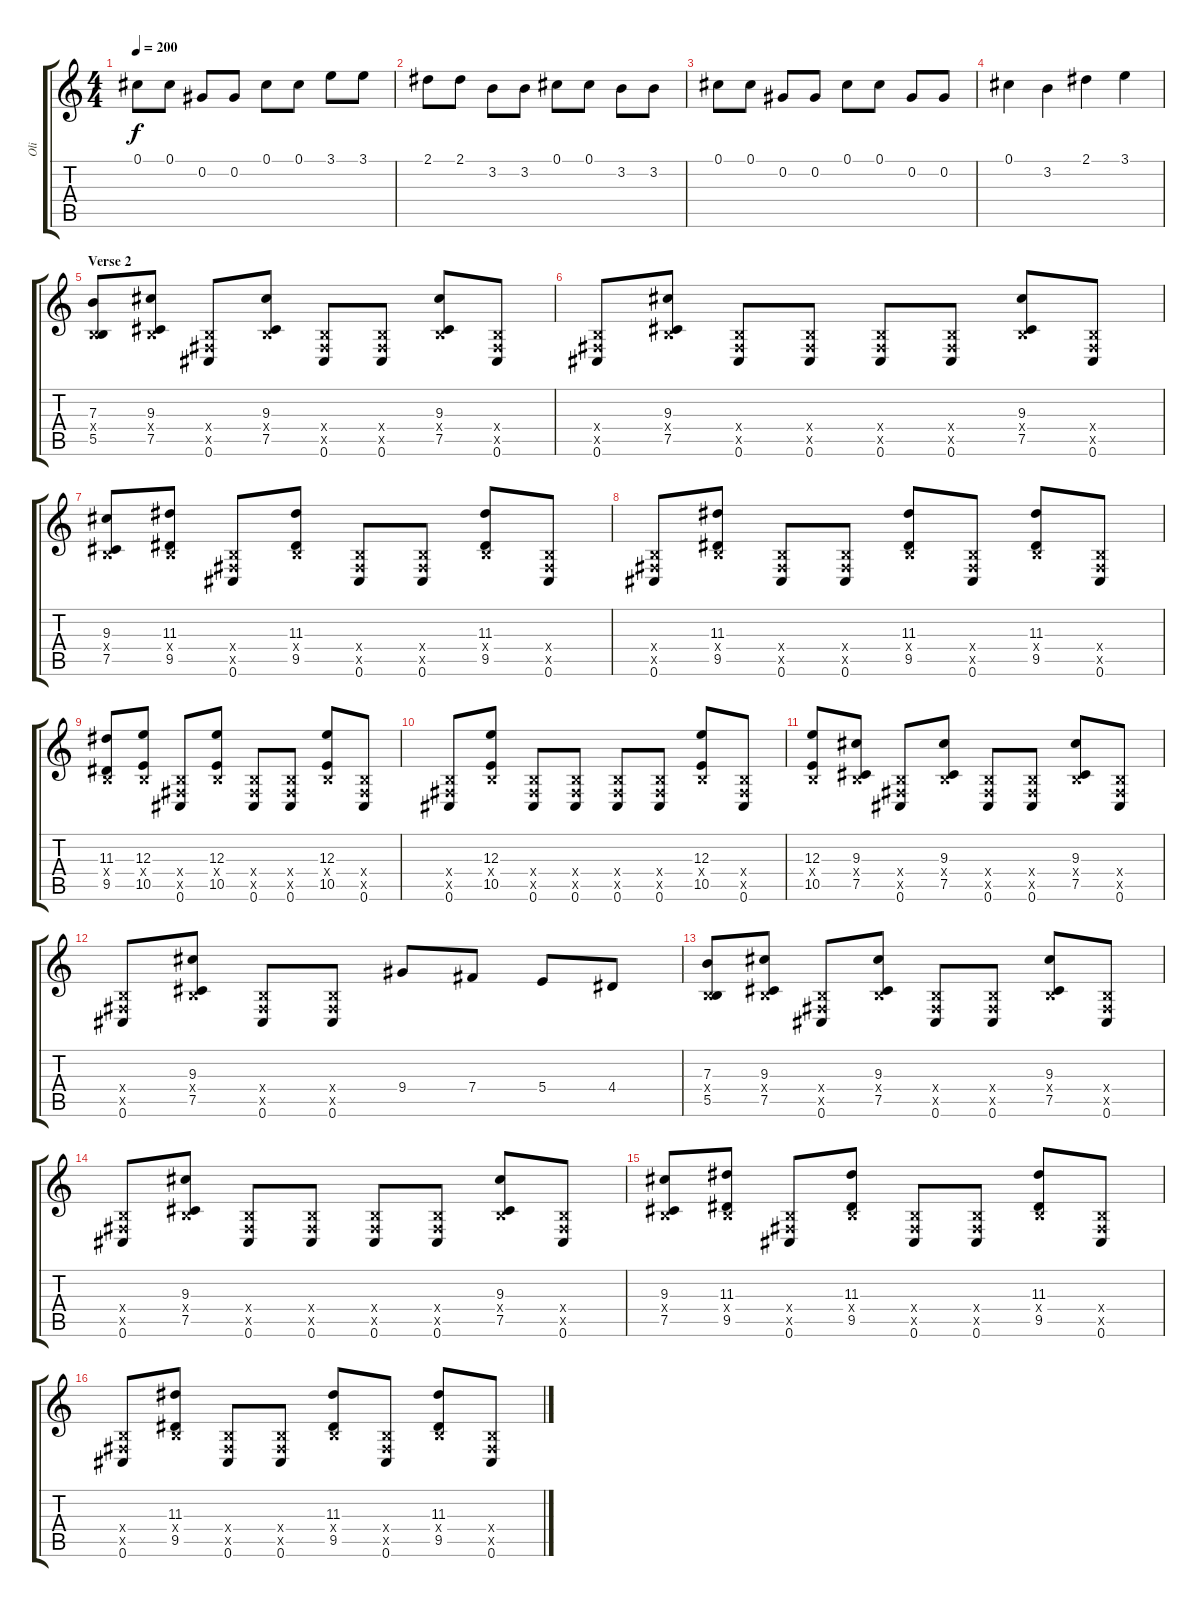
\track ("Oli" "Oli") {instrument acousticguitarsteel}
\staff {score tabs}
\tuning (Db4 Ab3 E3 B2 Gb2 Db2) {hide}
\ts (4 4)
\tempo 200
\clef g2
\ks c
0.1.8{dy f} 0.1.8 0.2.8 0.2.8 0.1.8 0.1.8 3.1.8 3.1.8 |
2.1.8 2.1.8 3.2.8 3.2.8 0.1.8 0.1.8 3.2.8 3.2.8 |
0.1.8 0.1.8 0.2.8 0.2.8 0.1.8 0.1.8 0.2.8 0.2.8 |
0.1.4 3.2.4 2.1.4 3.1.4 |
\section ("" "Verse 2")
(7.3 0.4{x} 5.5).8 (9.3 0.4{x} 7.5).8 (0.4{x} 0.5{x} 0.6).8 (9.3 0.4{x} 7.5).8 (0.4{x} 0.5{x} 0.6).8 (0.4{x} 0.5{x} 0.6).8 (9.3 0.4{x} 7.5).8 (0.4{x} 0.5{x} 0.6).8 |
(0.4{x} 0.5{x} 0.6).8 (9.3 0.4{x} 7.5).8 (0.4{x} 0.5{x} 0.6).8 (0.4{x} 0.5{x} 0.6).8 (0.4{x} 0.5{x} 0.6).8 (0.4{x} 0.5{x} 0.6).8 (9.3 0.4{x} 7.5).8 (0.4{x} 0.5{x} 0.6).8 |
(9.3 0.4{x} 7.5).8 (11.3 0.4{x} 9.5).8 (0.4{x} 0.5{x} 0.6).8 (11.3 0.4{x} 9.5).8 (0.4{x} 0.5{x} 0.6).8 (0.4{x} 0.5{x} 0.6).8 (11.3 0.4{x} 9.5).8 (0.4{x} 0.5{x} 0.6).8 |
(0.4{x} 0.5{x} 0.6).8 (11.3 0.4{x} 9.5).8 (0.4{x} 0.5{x} 0.6).8 (0.4{x} 0.5{x} 0.6).8 (11.3 0.4{x} 9.5).8 (0.4{x} 0.5{x} 0.6).8 (11.3 0.4{x} 9.5).8 (0.4{x} 0.5{x} 0.6).8 |
(11.3 0.4{x} 9.5).8 (12.3 0.4{x} 10.5).8 (0.4{x} 0.5{x} 0.6).8 (12.3 0.4{x} 10.5).8 (0.4{x} 0.5{x} 0.6).8 (0.4{x} 0.5{x} 0.6).8 (12.3 0.4{x} 10.5).8 (0.4{x} 0.5{x} 0.6).8 |
(0.4{x} 0.5{x} 0.6).8 (12.3 0.4{x} 10.5).8 (0.4{x} 0.5{x} 0.6).8 (0.4{x} 0.5{x} 0.6).8 (0.4{x} 0.5{x} 0.6).8 (0.4{x} 0.5{x} 0.6).8 (12.3 0.4{x} 10.5).8 (0.4{x} 0.5{x} 0.6).8 |
(12.3 0.4{x} 10.5).8 (9.3 0.4{x} 7.5).8 (0.4{x} 0.5{x} 0.6).8 (9.3 0.4{x} 7.5).8 (0.4{x} 0.5{x} 0.6).8 (0.4{x} 0.5{x} 0.6).8 (9.3 0.4{x} 7.5).8 (0.4{x} 0.5{x} 0.6).8 |
(0.4{x} 0.5{x} 0.6).8 (9.3 0.4{x} 7.5).8 (0.4{x} 0.5{x} 0.6).8 (0.4{x} 0.5{x} 0.6).8 9.4.8 7.4.8 5.4.8 4.4.8 |
(7.3 0.4{x} 5.5).8 (9.3 0.4{x} 7.5).8 (0.4{x} 0.5{x} 0.6).8 (9.3 0.4{x} 7.5).8 (0.4{x} 0.5{x} 0.6).8 (0.4{x} 0.5{x} 0.6).8 (9.3 0.4{x} 7.5).8 (0.4{x} 0.5{x} 0.6).8 |
(0.4{x} 0.5{x} 0.6).8 (9.3 0.4{x} 7.5).8 (0.4{x} 0.5{x} 0.6).8 (0.4{x} 0.5{x} 0.6).8 (0.4{x} 0.5{x} 0.6).8 (0.4{x} 0.5{x} 0.6).8 (9.3 0.4{x} 7.5).8 (0.4{x} 0.5{x} 0.6).8 |
(9.3 0.4{x} 7.5).8 (11.3 0.4{x} 9.5).8 (0.4{x} 0.5{x} 0.6).8 (11.3 0.4{x} 9.5).8 (0.4{x} 0.5{x} 0.6).8 (0.4{x} 0.5{x} 0.6).8 (11.3 0.4{x} 9.5).8 (0.4{x} 0.5{x} 0.6).8 |
(0.4{x} 0.5{x} 0.6).8 (11.3 0.4{x} 9.5).8 (0.4{x} 0.5{x} 0.6).8 (0.4{x} 0.5{x} 0.6).8 (11.3 0.4{x} 9.5).8 (0.4{x} 0.5{x} 0.6).8 (11.3 0.4{x} 9.5).8 (0.4{x} 0.5{x} 0.6).8
